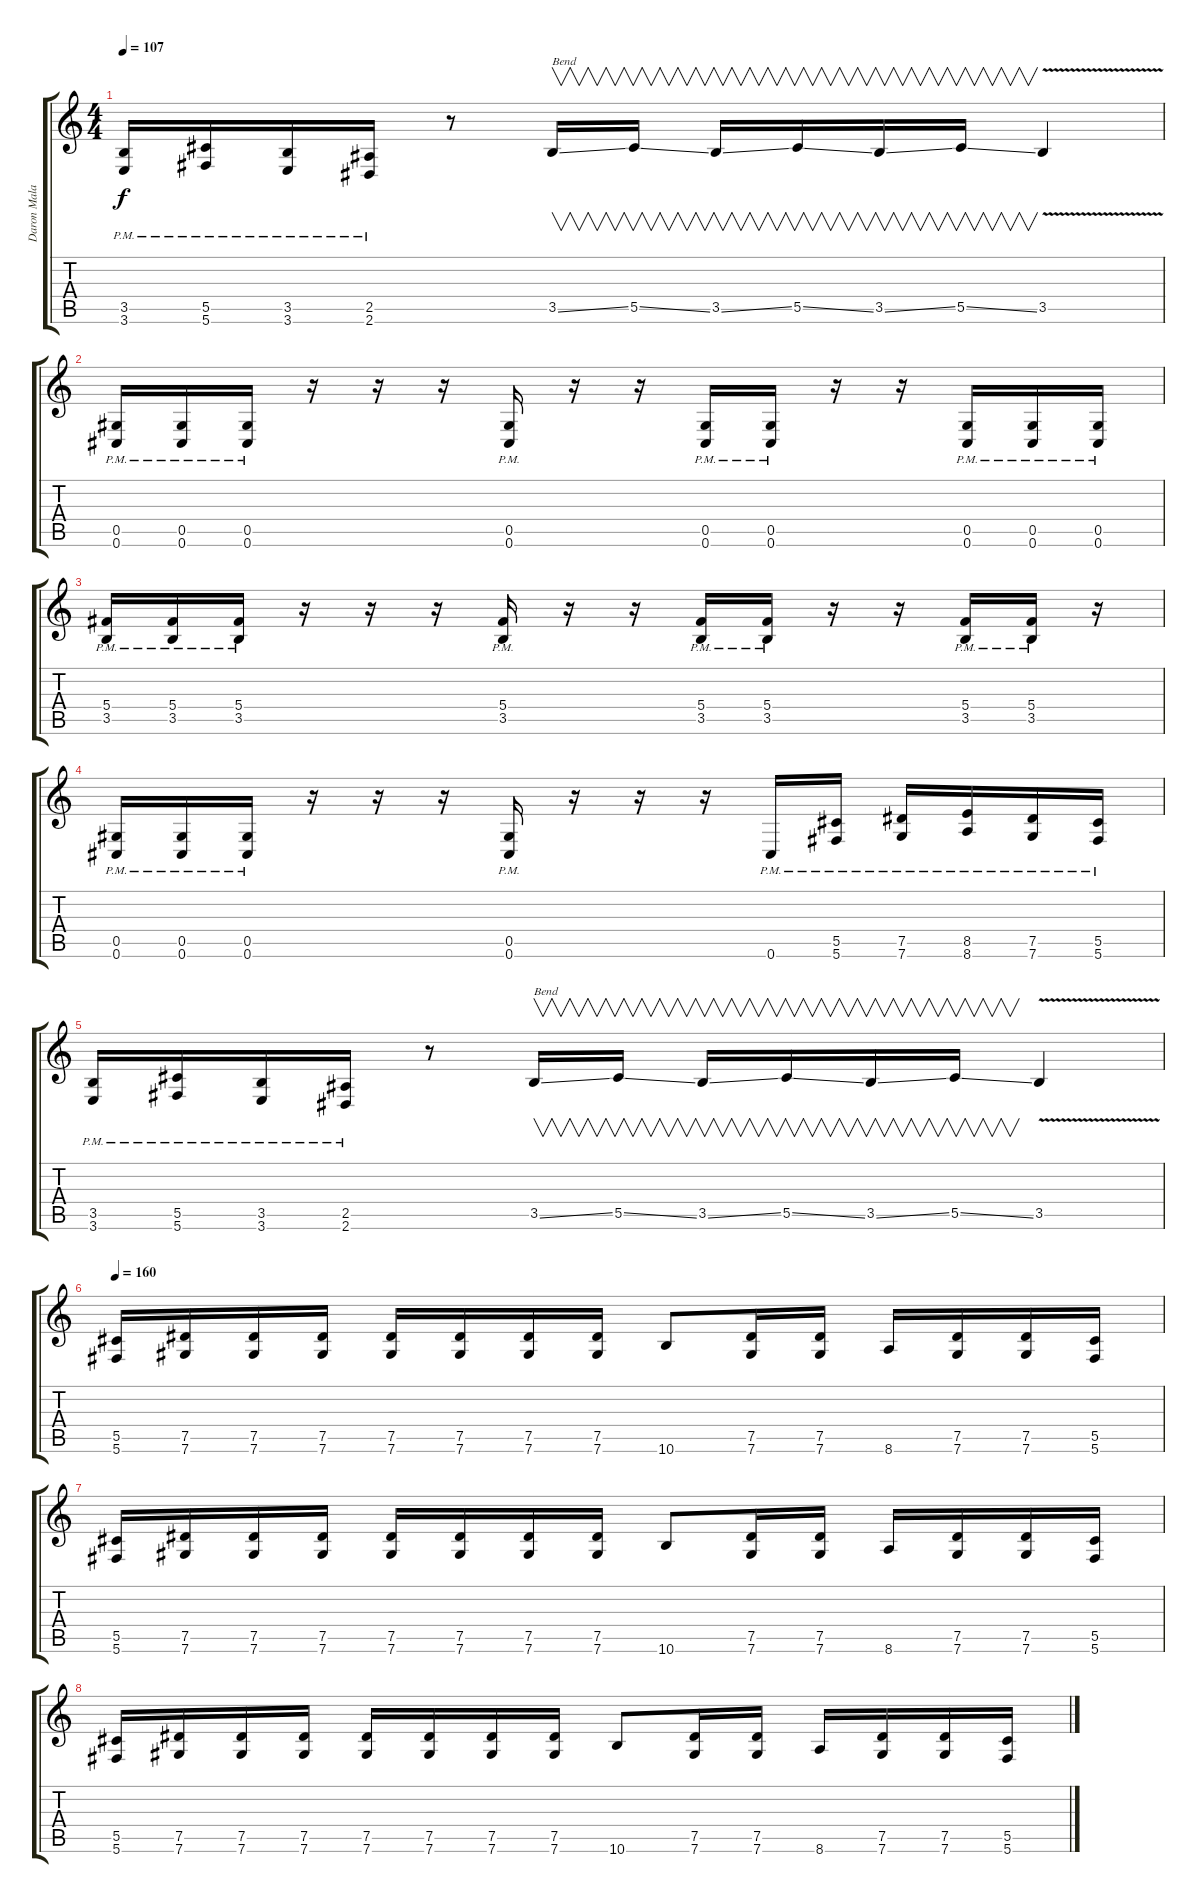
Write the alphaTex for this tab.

\track ("Daron Malakian(Guitar)" "Daron Mala") {instrument distortionguitar}
\staff {score tabs}
\tuning (Eb4 Bb3 Gb3 Db3 Ab2 Db2) {hide}
\ts (4 4)
\tempo 107
\clef g2
\ks c
(3.5{pm} 3.6{pm}).16{dy f} (5.5{pm} 5.6{pm}).16 (3.5{pm} 3.6{pm}).16 (2.5{pm} 2.6{pm}).16 r.8 3.5{ss}.16{v txt "Bend"} 5.5{ss}.16{v} 3.5{ss}.16{v} 5.5{ss}.16{v} 3.5{ss}.16{v} 5.5{ss}.16{v} 3.5{v}.4 |
(0.5{pm} 0.6{pm}).16 (0.5{pm} 0.6{pm}).16 (0.5{pm} 0.6{pm}).16 r.16 r.16 r.16 (0.5{pm} 0.6{pm}).16 r.16 r.16 (0.5{pm} 0.6{pm}).16 (0.5{pm} 0.6{pm}).16 r.16 r.16 (0.5{pm} 0.6{pm}).16 (0.5{pm} 0.6{pm}).16 (0.5{pm} 0.6{pm}).16 |
(5.4{pm} 3.5{pm}).16 (5.4{pm} 3.5{pm}).16 (5.4{pm} 3.5{pm}).16 r.16 r.16 r.16 (5.4{pm} 3.5{pm}).16 r.16 r.16 (5.4{pm} 3.5{pm}).16 (5.4{pm} 3.5{pm}).16 r.16 r.16 (5.4{pm} 3.5{pm}).16 (5.4{pm} 3.5{pm}).16 r.16 |
(0.5{pm} 0.6{pm}).16 (0.5{pm} 0.6{pm}).16 (0.5{pm} 0.6{pm}).16 r.16 r.16 r.16 (0.5{pm} 0.6{pm}).16 r.16 r.16 r.16 0.6{pm}.16 (5.5{pm} 5.6{pm}).16 (7.5{pm} 7.6{pm}).16 (8.5{pm} 8.6{pm}).16 (7.5{pm} 7.6{pm}).16 (5.5{pm} 5.6{pm}).16 |
(3.5{pm} 3.6{pm}).16 (5.5{pm} 5.6{pm}).16 (3.5{pm} 3.6{pm}).16 (2.5{pm} 2.6{pm}).16 r.8 3.5{ss}.16{v txt "Bend"} 5.5{ss}.16{v} 3.5{ss}.16{v} 5.5{ss}.16{v} 3.5{ss}.16{v} 5.5{ss}.16{v} 3.5{v}.4 |
\tempo 160
(5.5 5.6).16 (7.5 7.6).16 (7.5 7.6).16 (7.5 7.6).16 (7.5 7.6).16 (7.5 7.6).16 (7.5 7.6).16 (7.5 7.6).16 10.6.8 (7.5 7.6).16 (7.5 7.6).16 8.6.16 (7.5 7.6).16 (7.5 7.6).16 (5.5 5.6).16 |
(5.5 5.6).16 (7.5 7.6).16 (7.5 7.6).16 (7.5 7.6).16 (7.5 7.6).16 (7.5 7.6).16 (7.5 7.6).16 (7.5 7.6).16 10.6.8 (7.5 7.6).16 (7.5 7.6).16 8.6.16 (7.5 7.6).16 (7.5 7.6).16 (5.5 5.6).16 |
(5.5 5.6).16 (7.5 7.6).16 (7.5 7.6).16 (7.5 7.6).16 (7.5 7.6).16 (7.5 7.6).16 (7.5 7.6).16 (7.5 7.6).16 10.6.8 (7.5 7.6).16 (7.5 7.6).16 8.6.16 (7.5 7.6).16 (7.5 7.6).16 (5.5 5.6).16
